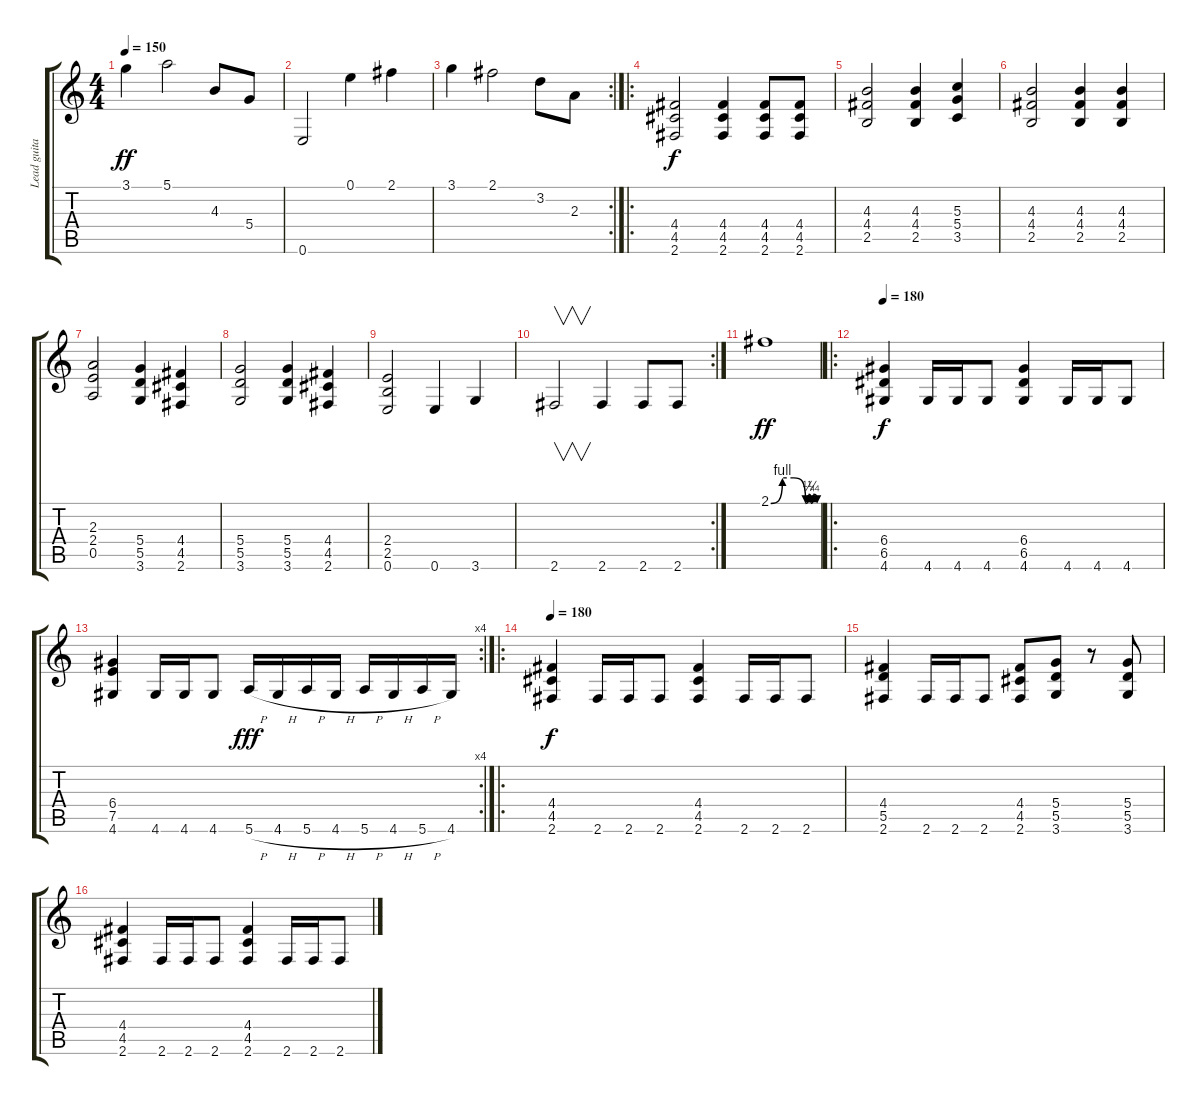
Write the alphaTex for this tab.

\track ("Lead guitar" "Lead guita") {instrument distortionguitar}
\staff {score tabs}
\tuning (E4 B3 G3 D3 A2 E2) {hide}
\ts (4 4)
\tempo 150
\clef g2
\ks c
3.1.4{dy ff} 5.1.2 4.3.8 5.4.8 |
0.6.2 0.1.4 2.1.4 |
\rc 2
3.1.4 2.1.2 3.2.8 2.3.8 |
\ro
(4.4 4.5 2.6).2{dy f} (4.4 4.5 2.6).4 (4.4 4.5 2.6).8 (4.4 4.5 2.6).8 |
(4.3 4.4 2.5).2 (4.3 4.4 2.5).4 (5.3 5.4 3.5).4 |
(4.3 4.4 2.5).2 (4.3 4.4 2.5).4 (4.3 4.4 2.5).4 |
(2.3 2.4 0.5).2 (5.4 5.5 3.6).4 (4.4 4.5 2.6).4 |
(5.4 5.5 3.6).2 (5.4 5.5 3.6).4 (4.4 4.5 2.6).4 |
(2.4 2.5 0.6).2 0.6.4 3.6.4 |
\rc 2
2.6.2{v} 2.6.4 2.6.8 2.6.8 |
2.1{be (custom 0 0 15 4 30 4 45 0 49 1 52 0 55 1 60 0)}.1{dy ff} |
\ro
\tempo 180
(6.4 6.5 4.6).4{dy f} 4.6.16 4.6.16 4.6.8 (6.4 6.5 4.6).4 4.6.16 4.6.16 4.6.8 |
\rc 4
(6.4 7.5 4.6).4 4.6.16 4.6.16 4.6.8 5.6{h}.16{dy fff} 4.6{h}.16 5.6{h}.16 4.6{h}.16 5.6{h}.16 4.6{h}.16 5.6{h}.16 4.6.16 |
\ro
\tempo 180
(4.4 4.5 2.6).4{dy f} 2.6.16 2.6.16 2.6.8 (4.4 4.5 2.6).4 2.6.16 2.6.16 2.6.8 |
(4.4 5.5 2.6).4 2.6.16 2.6.16 2.6.8 (4.4 4.5 2.6).8 (5.4 5.5 3.6).8 r.8 (5.4 5.5 3.6).8 |
(4.4 4.5 2.6).4 2.6.16 2.6.16 2.6.8 (4.4 4.5 2.6).4 2.6.16 2.6.16 2.6.8
